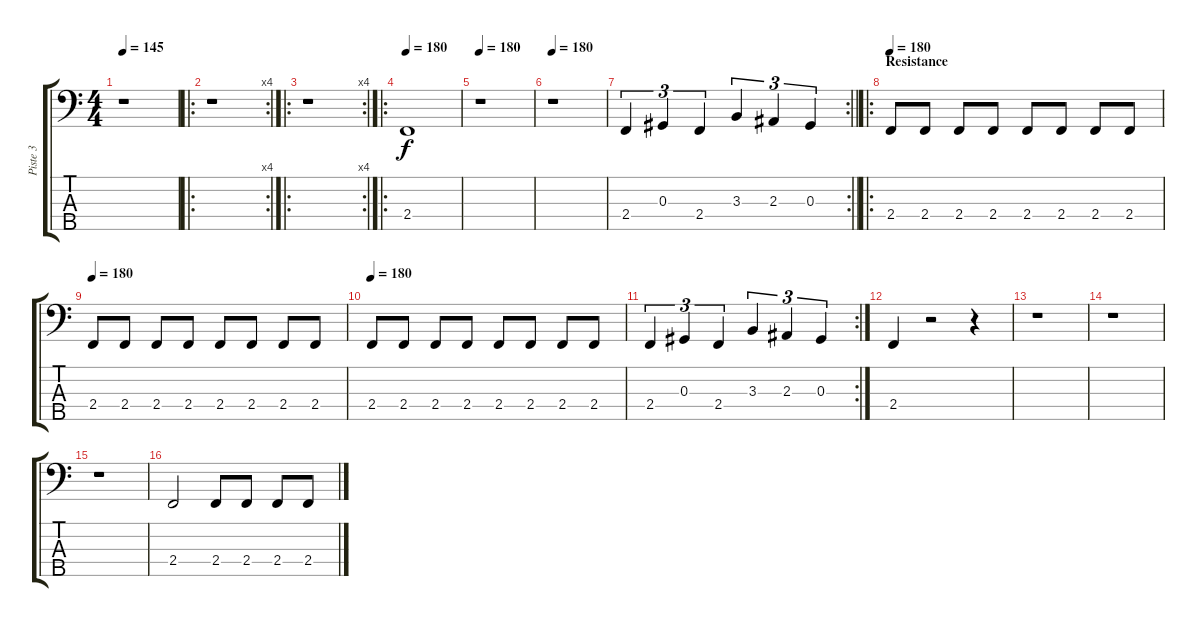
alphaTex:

\track ("Piste 3" "Piste 3") {instrument electricbasspick}
\staff {score tabs}
\tuning (Gb2 Db2 Ab1 Eb1 Bb0) {hide}
\ts (4 4)
\tempo 145
\clef f4
\ks c
r.1{dy f instrument electricbasspick} |
\ro
\rc 4
r.1 |
\ro
\rc 4
r.1 |
\ro
\tempo 180
2.4.1 |
\tempo 180
r.1 |
\tempo 180
r.1 |
\rc 2
\barLineRight lightlight
2.4.4{tu (3 2) instrument slapbass1} 0.3.4{tu (3 2)} 2.4.4{tu (3 2)} 3.3.4{tu (3 2)} 2.3.4{tu (3 2)} 0.3.4{tu (3 2)} |
\ro
\section ("" "Resistance")
\tempo 180
2.4.8{instrument electricbasspick} 2.4.8 2.4.8 2.4.8 2.4.8 2.4.8 2.4.8 2.4.8 |
\tempo 180
2.4.8 2.4.8 2.4.8 2.4.8 2.4.8 2.4.8 2.4.8 2.4.8 |
\tempo 180
2.4.8 2.4.8 2.4.8 2.4.8 2.4.8 2.4.8 2.4.8 2.4.8 |
\rc 2
2.4.4{tu (3 2) instrument slapbass1} 0.3.4{tu (3 2)} 2.4.4{tu (3 2)} 3.3.4{tu (3 2)} 2.3.4{tu (3 2)} 0.3.4{tu (3 2)} |
2.4.4{instrument electricbasspick} r.2 r.4 |
r.1 |
r.1 |
r.1 |
2.4.2{instrument slapbass1} 2.4.8 2.4.8 2.4.8 2.4.8
